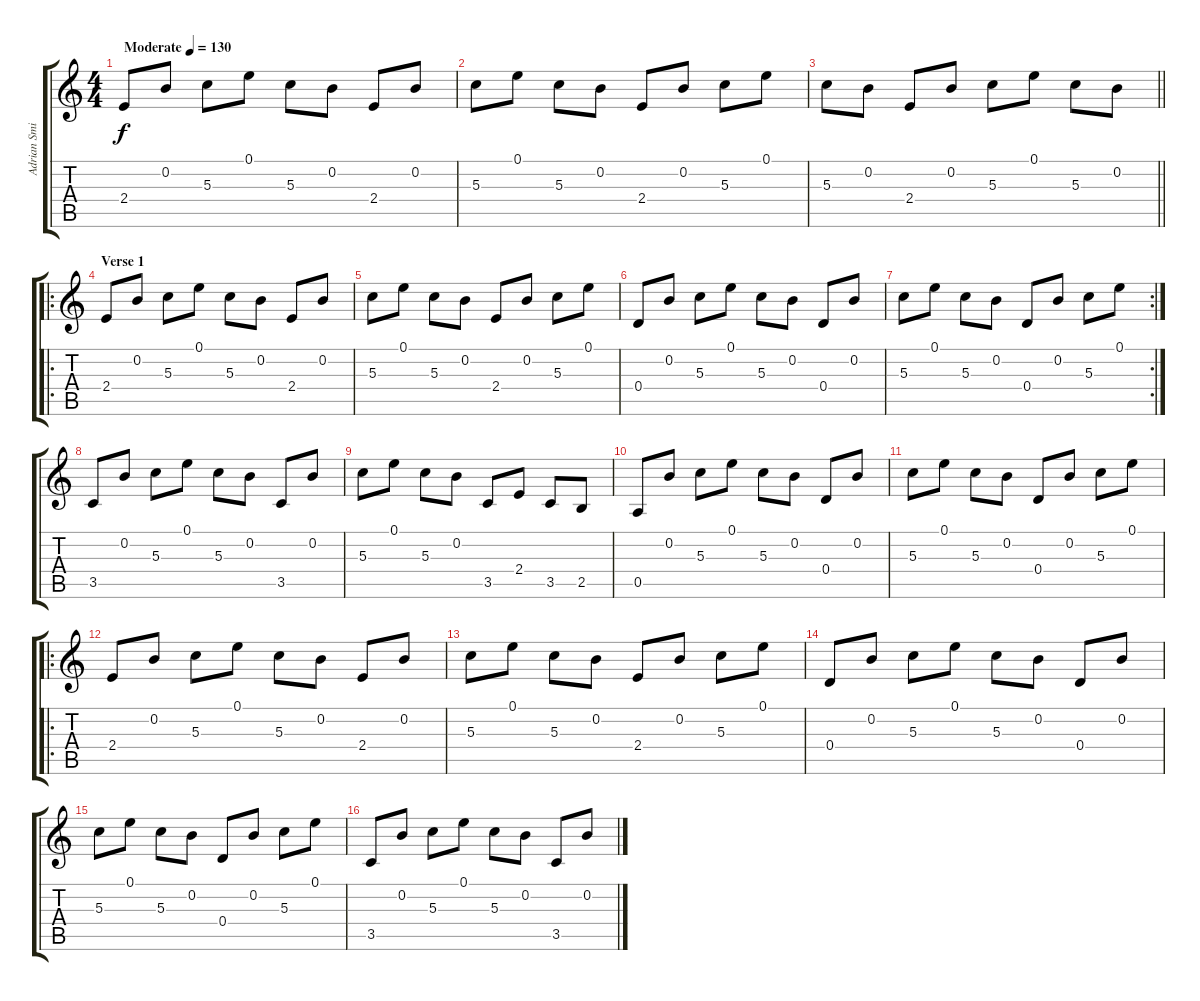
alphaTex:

\track ("Adrian Smith" "Adrian Smi") {instrument distortionguitar}
\staff {score tabs}
\tuning (E4 B3 G3 D3 A2 E2) {hide}
\ts (4 4)
\tempo (130 "Moderate")
\clef g2
\ks c
2.4.8{dy f instrument electricguitarmuted} 0.2.8 5.3.8 0.1.8 5.3.8 0.2.8 2.4.8 0.2.8 |
5.3.8 0.1.8 5.3.8 0.2.8 2.4.8 0.2.8 5.3.8 0.1.8 |
\barLineRight lightlight
5.3.8 0.2.8 2.4.8 0.2.8 5.3.8 0.1.8 5.3.8 0.2.8 |
\ro
\section ("" "Verse 1")
2.4.8 0.2.8 5.3.8 0.1.8 5.3.8 0.2.8 2.4.8 0.2.8 |
5.3.8 0.1.8 5.3.8 0.2.8 2.4.8 0.2.8 5.3.8 0.1.8 |
0.4.8 0.2.8 5.3.8 0.1.8 5.3.8 0.2.8 0.4.8 0.2.8 |
\rc 2
5.3.8 0.1.8 5.3.8 0.2.8 0.4.8 0.2.8 5.3.8 0.1.8 |
3.5.8 0.2.8 5.3.8 0.1.8 5.3.8 0.2.8 3.5.8 0.2.8 |
5.3.8 0.1.8 5.3.8 0.2.8 3.5.8 2.4.8 3.5.8 2.5.8 |
0.5.8 0.2.8 5.3.8 0.1.8 5.3.8 0.2.8 0.4.8 0.2.8 |
5.3.8 0.1.8 5.3.8 0.2.8 0.4.8 0.2.8 5.3.8 0.1.8 |
\ro
2.4.8 0.2.8 5.3.8 0.1.8 5.3.8 0.2.8 2.4.8 0.2.8 |
5.3.8 0.1.8 5.3.8 0.2.8 2.4.8 0.2.8 5.3.8 0.1.8 |
0.4.8 0.2.8 5.3.8 0.1.8 5.3.8 0.2.8 0.4.8 0.2.8 |
5.3.8 0.1.8 5.3.8 0.2.8 0.4.8 0.2.8 5.3.8 0.1.8 |
3.5.8 0.2.8 5.3.8 0.1.8 5.3.8 0.2.8 3.5.8 0.2.8
